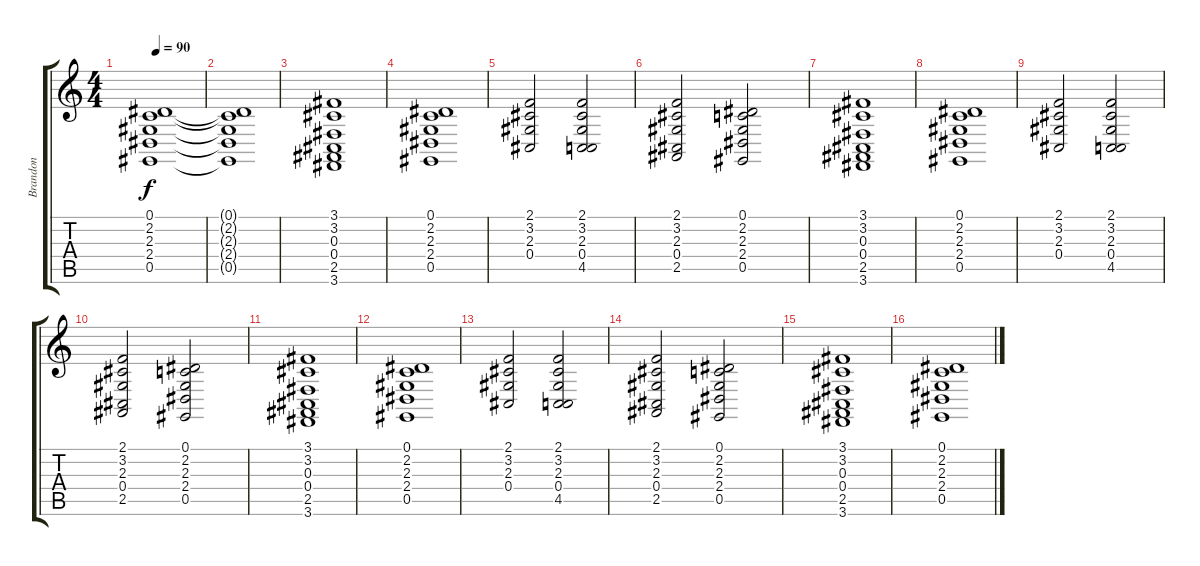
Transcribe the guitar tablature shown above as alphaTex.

\track ("Brandon" "Brandon") {instrument pad8sweep}
\staff {score tabs}
\tuning (Eb4 Bb3 Gb3 Db3 Ab2 Eb2) {hide}
\ts (4 4)
\tempo 90
\clef g2
\ks c
(0.1 2.2 2.3 2.4 0.5).1{dy f} |
(0.1{t} 2.2{t} 2.3{t} 2.4{t} 0.5{t}).1 |
(3.1 3.2 0.3 0.4 2.5 3.6).1 |
(0.1 2.2 2.3 2.4 0.5).1 |
(2.1 3.2 2.3 0.4).2 (2.1 3.2 2.3 0.4 4.5).2 |
(2.1 3.2 2.3 0.4 2.5).2 (0.1 2.2 2.3 2.4 0.5).2 |
(3.1 3.2 0.3 0.4 2.5 3.6).1 |
(0.1 2.2 2.3 2.4 0.5).1 |
(2.1 3.2 2.3 0.4).2 (2.1 3.2 2.3 0.4 4.5).2 |
(2.1 3.2 2.3 0.4 2.5).2 (0.1 2.2 2.3 2.4 0.5).2 |
(3.1 3.2 0.3 0.4 2.5 3.6).1 |
(0.1 2.2 2.3 2.4 0.5).1 |
(2.1 3.2 2.3 0.4).2 (2.1 3.2 2.3 0.4 4.5).2 |
(2.1 3.2 2.3 0.4 2.5).2 (0.1 2.2 2.3 2.4 0.5).2 |
(3.1 3.2 0.3 0.4 2.5 3.6).1 |
(0.1 2.2 2.3 2.4 0.5).1
